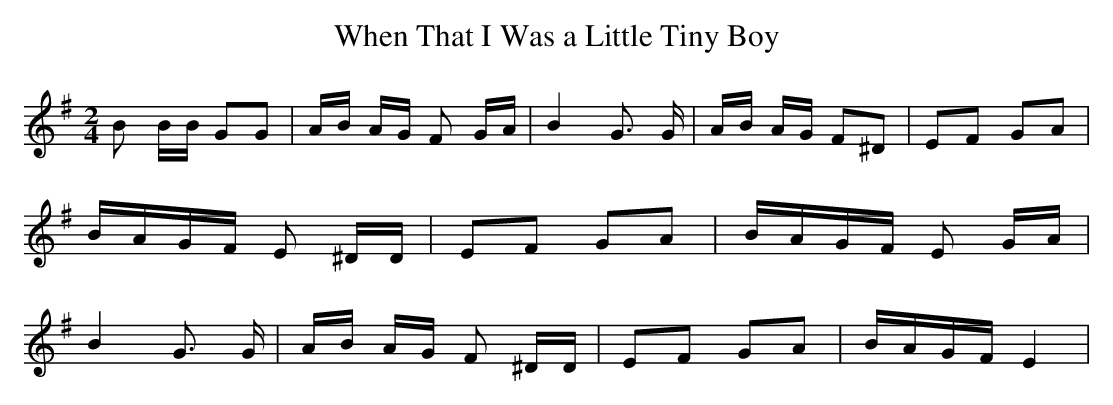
X:1
T:When That I Was a Little Tiny Boy
M:2/4
L:1/16
K:G
 B2 BB G2G2| AB AG F2 GA| B4 G3 G|A-B AG F2^D2| E2F2 G2A2|B-AG-F E2 ^DD|\
 E2F2 G2A2|B-AG-F E2 GA| B4 G3 G|A-B AG F2 ^DD| E2F2 G2A2|B-AG-F E4|\
